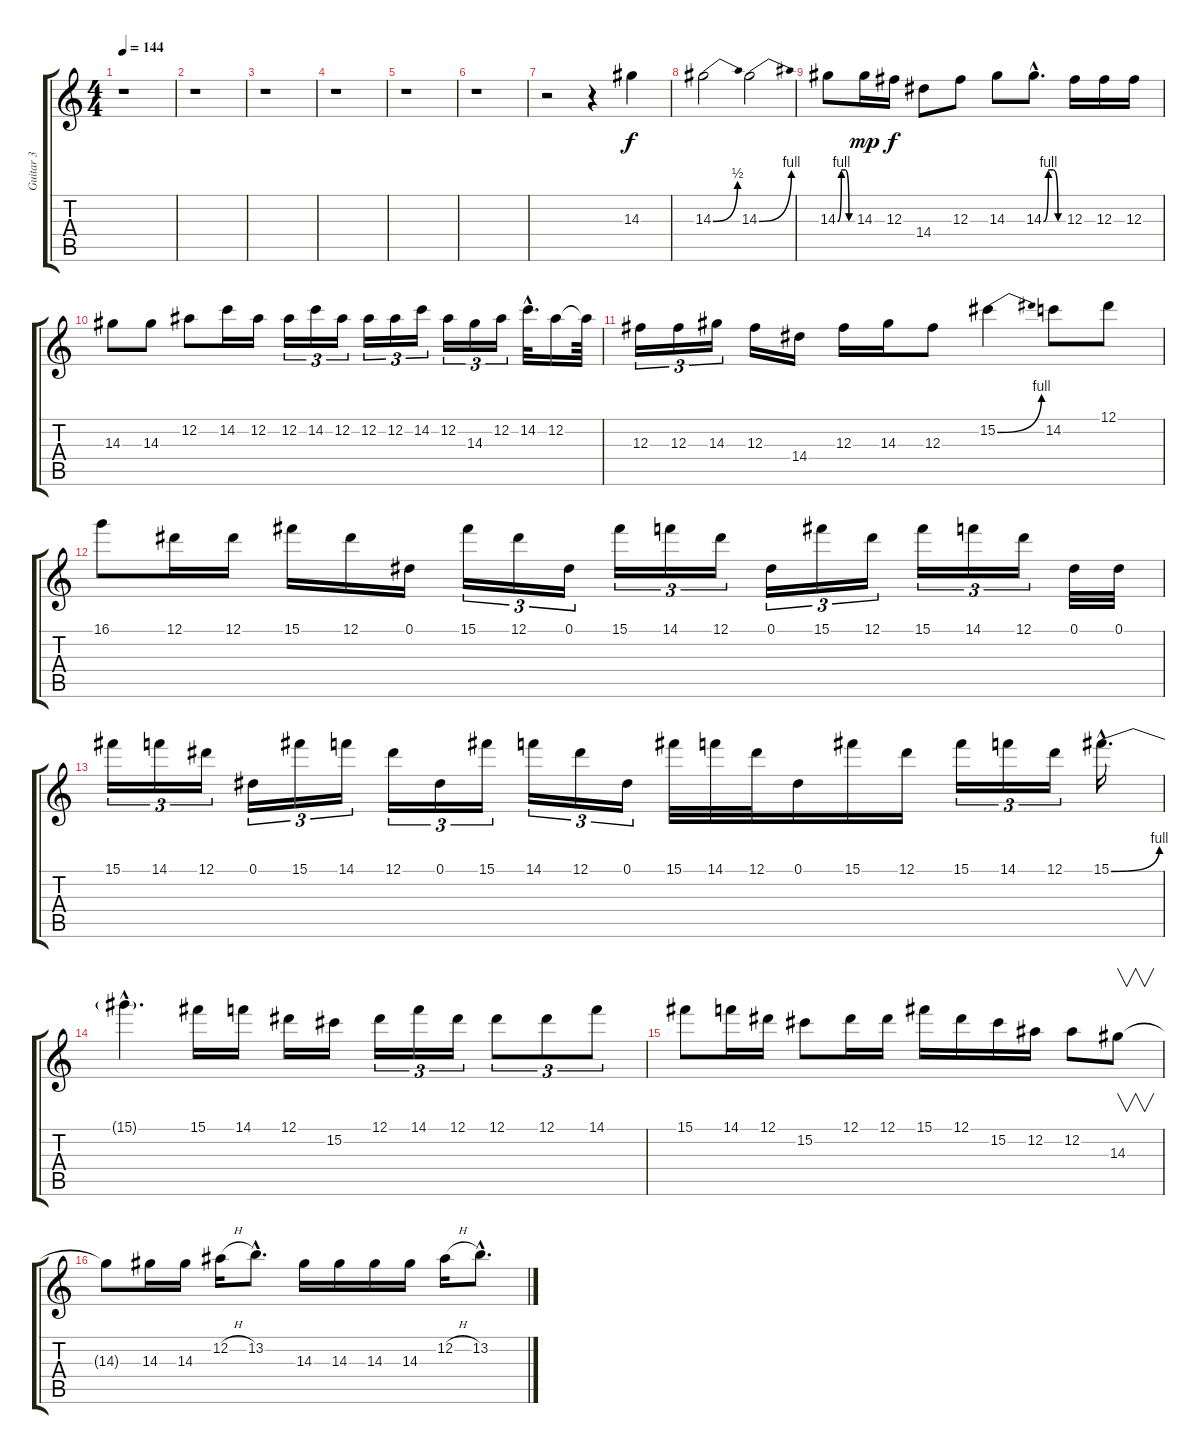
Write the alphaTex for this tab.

\track ("Guitar 3" "Guitar 3") {instrument distortionguitar}
\staff {score tabs}
\tuning (Eb4 Bb3 Gb3 Db3 Ab2 Eb2) {hide}
\ts (4 4)
\tempo 144
\clef g2
\ks c
r.1{dy f} |
r.1 |
r.1 |
r.1 |
r.1 |
r.1 |
r.2 r.4 14.3.4 |
14.3{be (bend 0 0 60 2)}.2 14.3{be (bend 0 0 60 4)}.2 |
14.3{be (custom 0 0 15 4 30 4 45 0 60 0)}.8 14.3.16{dy mp} 12.3.16{dy f} 14.4.8 12.3.8 14.3.8 14.3{be (custom 0 0 15 4 30 4 45 0 60 0) hac}.8{d} 12.3.16 12.3.16 12.3.16 |
14.3.8 14.3.8 12.2.8 14.2.16 12.2.16 12.2.16{tu (3 2)} 14.2.16{tu (3 2)} 12.2.16{tu (3 2)} 12.2.16{tu (3 2)} 12.2.16{tu (3 2)} 14.2.16{tu (3 2)} 12.2.16{tu (3 2)} 14.3.16{tu (3 2)} 12.2.16{tu (3 2)} 14.2{hac}.32{d} 12.2.16 12.2{t}.64 |
12.3.16{tu (3 2)} 12.3.16{tu (3 2)} 14.3.16{tu (3 2)} 12.3.16 14.4.16 12.3.16 14.3.16 12.3.8 15.2{be (bend 0 0 60 4)}.4 14.2.8 12.1.8 |
16.1.8 12.1.16 12.1.16 15.1.16 12.1.16 0.1.16 15.1.16{tu (3 2)} 12.1.16{tu (3 2)} 0.1.16{tu (3 2)} 15.1.16{tu (3 2)} 14.1.16{tu (3 2)} 12.1.16{tu (3 2)} 0.1.16{tu (3 2)} 15.1.16{tu (3 2)} 12.1.16{tu (3 2)} 15.1.16{tu (3 2)} 14.1.16{tu (3 2)} 12.1.16{tu (3 2)} 0.1.32 0.1.32 |
15.1.16{tu (3 2)} 14.1.16{tu (3 2)} 12.1.16{tu (3 2)} 0.1.16{tu (3 2)} 15.1.16{tu (3 2)} 14.1.16{tu (3 2)} 12.1.16{tu (3 2)} 0.1.16{tu (3 2)} 15.1.16{tu (3 2)} 14.1.16{tu (3 2)} 12.1.16{tu (3 2)} 0.1.16{tu (3 2)} 15.1.32 14.1.32 12.1.32 0.1.16 15.1.16 12.1.16 15.1.16{tu (3 2)} 14.1.16{tu (3 2)} 12.1.16{tu (3 2)} 15.1{be (bend 0 0 60 4) hac}.16{d} |
15.1{hac t}.4{d} 15.1.16 14.1.16 12.1.16 15.2.16 12.1.16{tu (3 2)} 14.1.16{tu (3 2)} 12.1.16{tu (3 2)} 12.1.8{tu (3 2)} 12.1.8{tu (3 2)} 14.1.8{tu (3 2)} |
15.1.8 14.1.16 12.1.16 15.2.8 12.1.16 12.1.16 15.1.16 12.1.16 15.2.16 12.2.16 12.2.8 14.3.8{v} |
14.3{t}.8 14.3.16 14.3.16 12.2{h}.16 13.2{hac}.8{d} 14.3.16 14.3.16 14.3.16 14.3.16 12.2{h}.16 13.2{hac}.8{d}
